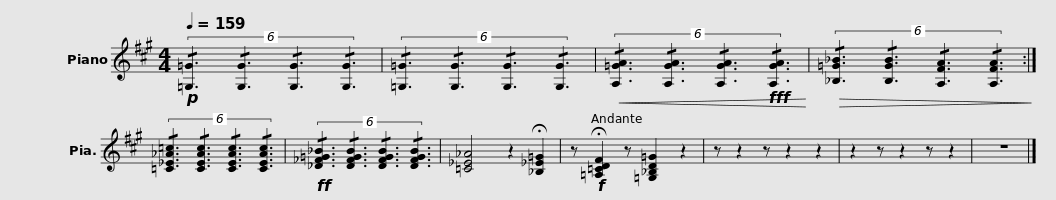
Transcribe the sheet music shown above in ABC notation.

X:1
L:1/8
Q:1/4=159
M:4/4
I:linebreak $
K:A
V:1 treble
V:1
!p! (6:4:4!/![=G,=G]3 !/![G,G]3 !/![G,G]3 !/![G,G]3 | (6:4:4!/![=G,=G]3 !/![G,G]3 !/![G,G]3 !/![G,G]3 |!<(! (6:4:4!/![A,=GA]3 !/![A,GA]3 !/![A,GA]3!fff! !/![A,GA]3!<)! |!>(! (6:4:4!/![_B,=G_B]3 !/![B,GB]3 !/![A,FA]3 !/![A,FA]3!>)! :| (6:4:4!/![=C_E_A=c]3 !/![CEAc]3 !/![CEAc]3 !/![CEAc]3 |$ %5
!ff! (6:4:4!/![_D_F=G_B]3 !/![DFGB]3 !/![DFGB]3 !/![DFGB]3 | [=C_E_A]4 z2 !fermata![_B,_E=G]2 | z!f! !fermata![=A,=CDF]2 z [=G,_B,D=G]2 z2 | z z2 z z2 z2 | z2 z z2 z z2 | %10
 z8 |] %11
